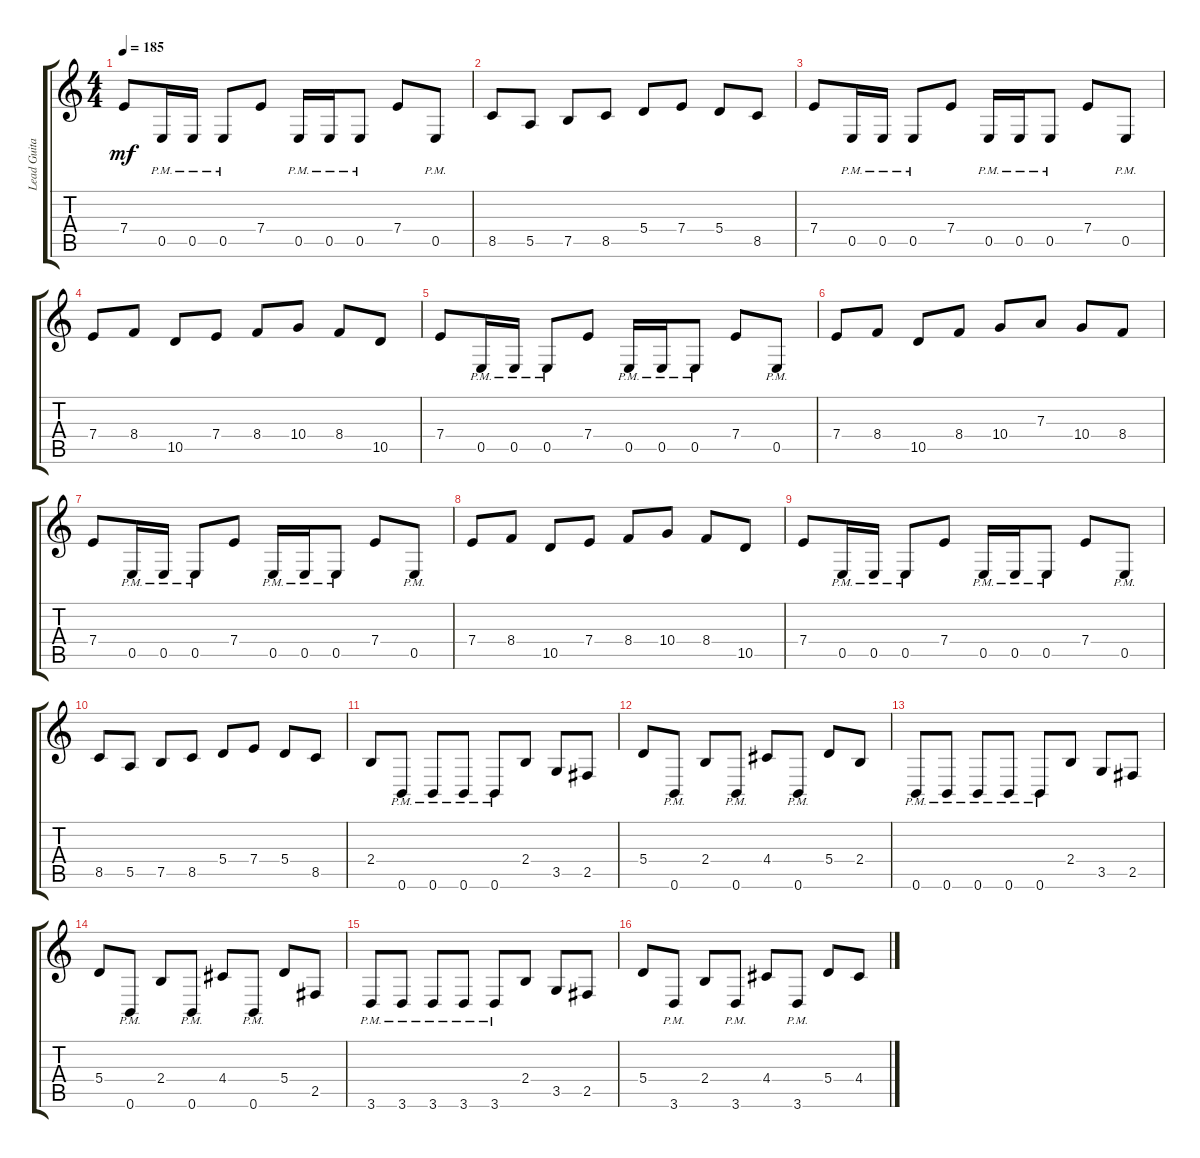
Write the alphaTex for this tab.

\track ("Lead Guitar" "Lead Guita") {instrument distortionguitar}
\staff {score tabs}
\tuning (B3 Gb3 D3 A2 E2 B1) {hide}
\ts (4 4)
\tempo 185
\clef g2
\ks c
7.4.8{dy mf} 0.5{pm}.16 0.5{pm}.16 0.5{pm}.8 7.4.8 0.5{pm}.16 0.5{pm}.16 0.5{pm}.8 7.4.8 0.5{pm}.8 |
8.5.8 5.5.8 7.5.8 8.5.8 5.4.8 7.4.8 5.4.8 8.5.8 |
7.4.8 0.5{pm}.16 0.5{pm}.16 0.5{pm}.8 7.4.8 0.5{pm}.16 0.5{pm}.16 0.5{pm}.8 7.4.8 0.5{pm}.8 |
7.4.8 8.4.8 10.5.8 7.4.8 8.4.8 10.4.8 8.4.8 10.5.8 |
7.4.8 0.5{pm}.16 0.5{pm}.16 0.5{pm}.8 7.4.8 0.5{pm}.16 0.5{pm}.16 0.5{pm}.8 7.4.8 0.5{pm}.8 |
7.4.8 8.4.8 10.5.8 8.4.8 10.4.8 7.3.8 10.4.8 8.4.8 |
7.4.8 0.5{pm}.16 0.5{pm}.16 0.5{pm}.8 7.4.8 0.5{pm}.16 0.5{pm}.16 0.5{pm}.8 7.4.8 0.5{pm}.8 |
7.4.8 8.4.8 10.5.8 7.4.8 8.4.8 10.4.8 8.4.8 10.5.8 |
7.4.8 0.5{pm}.16 0.5{pm}.16 0.5{pm}.8 7.4.8 0.5{pm}.16 0.5{pm}.16 0.5{pm}.8 7.4.8 0.5{pm}.8 |
8.5.8 5.5.8 7.5.8 8.5.8 5.4.8 7.4.8 5.4.8 8.5.8 |
2.4.8 0.6{pm}.8 0.6{pm}.8 0.6{pm}.8 0.6{pm}.8 2.4.8 3.5.8 2.5.8 |
5.4.8 0.6{pm}.8 2.4.8 0.6{pm}.8 4.4.8 0.6{pm}.8 5.4.8 2.4.8 |
0.6{pm}.8 0.6{pm}.8 0.6{pm}.8 0.6{pm}.8 0.6{pm}.8 2.4.8 3.5.8 2.5.8 |
5.4.8 0.6{pm}.8 2.4.8 0.6{pm}.8 4.4.8 0.6{pm}.8 5.4.8 2.5.8 |
3.6{pm}.8 3.6{pm}.8 3.6{pm}.8 3.6{pm}.8 3.6{pm}.8 2.4.8 3.5.8 2.5.8 |
5.4.8 3.6{pm}.8 2.4.8 3.6{pm}.8 4.4.8 3.6{pm}.8 5.4.8 4.4.8
